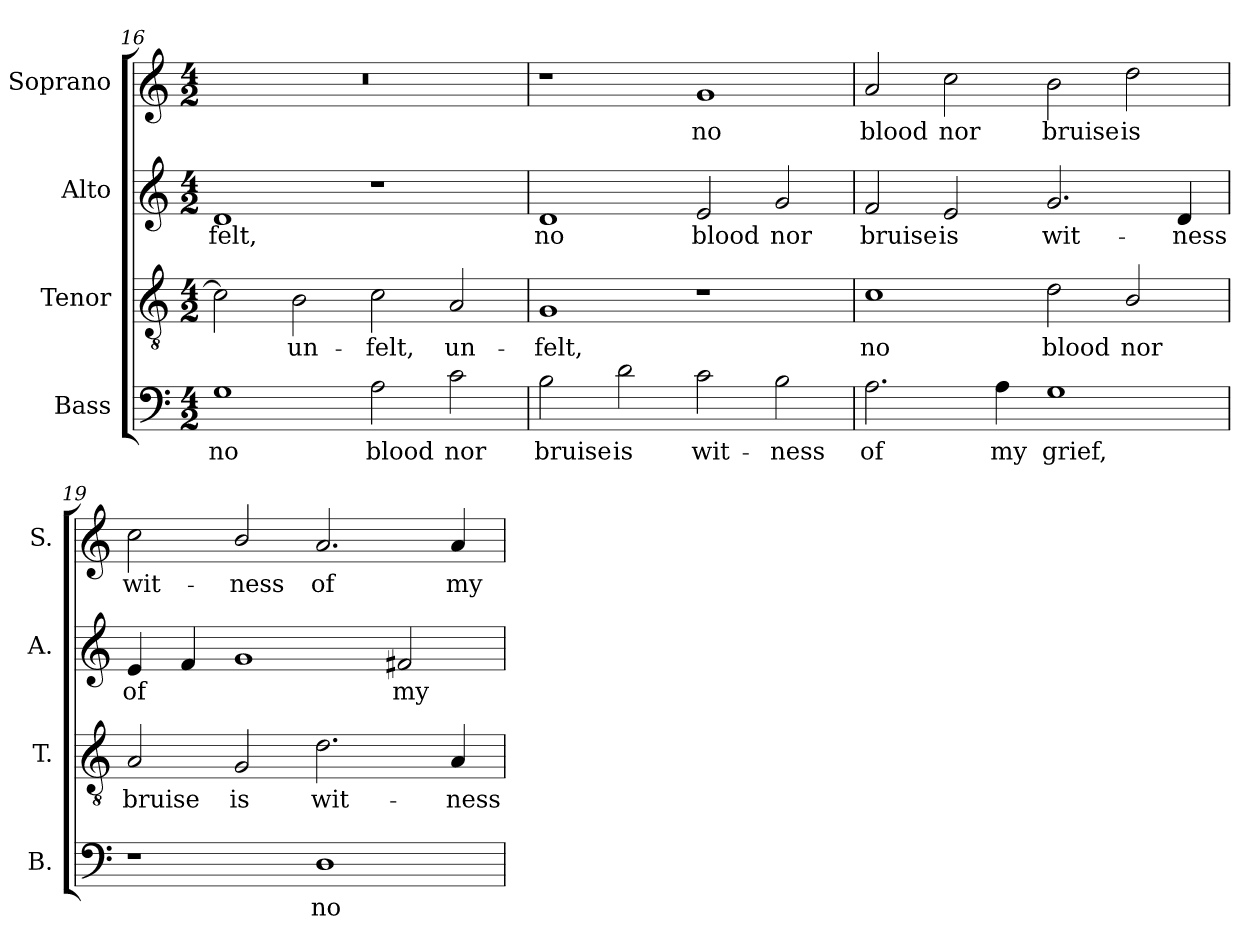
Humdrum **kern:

**kern	**text	**kern	**text	**kern	**text	**kern	**text
*part4	*part4	*part3	*part3	*part2	*part2	*part1	*part1
*staff4	*staff4	*staff3	*staff3	*staff2	*staff2	*staff1	*staff1
*I"Bass	*	*I"Tenor	*	*I"Alto	*	*I"Soprano	*
*I'B.	*	*I'T.	*	*I'A.	*	*I'S.	*
*clefF4	*	*clefGv2	*	*clefG2	*	*clefG2	*
*	*	*ITrd7c12	*	*	*	*	*
*k[]	*	*k[]	*	*k[]	*	*k[]	*
*C:	*	*C:	*	*C:	*	*C:	*
*M4/2	*	*M4/2	*	*M4/2	*	*M4/2	*
=16	=16	=16	=16	=16	=16	=16	=16
!	!LO:LY:b:color=#000000	!	!	!	!	!	!
!	!	!	!	!	!LO:LY:b:color=#000000	!LO:N:vis=1	!
1Gi	no	2Ci\]	.	1di	-felt,	0r	.
!	!	!	!LO:LY:b:color=#000000	!	!	!	!
.	.	2BBi\	un-	.	.	.	.
!	!LO:LY:b:color=#000000	!	!	!	!	!	!
!	!	!	!LO:LY:b:color=#000000	!	!	!	!
2Ai\	blood	2Ci\	-felt,	1r	.	.	.
!	!LO:LY:b:color=#000000	!	!	!	!	!	!
!	!	!	!LO:LY:b:color=#000000	!	!	!	!
2ci\	nor	2AAi/	un-	.	.	.	.
!!LO:LB:g=z
=17	=17	=17	=17	=17	=17	=17	=17
!	!LO:LY:b:color=#000000	!	!	!	!	!	!
!	!	!	!LO:LY:b:color=#000000	!	!	!	!
!	!	!	!	!	!LO:LY:b:color=#000000	!	!
2Bi\	bruise	1GGi	-felt,	1di	no	1r	.
!	!LO:LY:b:color=#000000	!	!	!	!	!	!
2di\	is	.	.	.	.	.	.
!	!LO:LY:b:color=#000000	!	!	!	!	!	!
!	!	!	!	!	!LO:LY:b:color=#000000	!	!
!	!	!	!	!	!	!	!LO:LY:b:color=#000000
2ci\	wit-	1r	.	2ei/	blood	1gi	no
!	!LO:LY:b:color=#000000	!	!	!	!	!	!
!	!	!	!	!	!LO:LY:b:color=#000000	!	!
2Bi\	-ness	.	.	2gi/	nor	.	.
=18	=18	=18	=18	=18	=18	=18	=18
!	!LO:LY:b:color=#000000	!	!	!	!	!	!
!	!	!	!LO:LY:b:color=#000000	!	!	!	!
!	!	!	!	!	!LO:LY:b:color=#000000	!	!
!	!	!	!	!	!	!	!LO:LY:b:color=#000000
2.Ai\	of	1Ci	no	2fi/	bruise	2ai/	blood
!	!	!	!	!	!LO:LY:b:color=#000000	!	!
!	!	!	!	!	!	!	!LO:LY:b:color=#000000
.	.	.	.	2ei/	is	2cci\	nor
!	!LO:LY:b:color=#000000	!	!	!	!	!	!
4Ai\	my	.	.	.	.	.	.
!	!LO:LY:b:color=#000000	!	!	!	!	!	!
!	!	!	!LO:LY:b:color=#000000	!	!	!	!
!	!	!	!	!	!LO:LY:b:color=#000000	!	!
!	!	!	!	!	!	!	!LO:LY:b:color=#000000
1Gi	grief,	2Di\	blood	2.gi/	wit-	2bi\	bruise
!	!	!	!LO:LY:b:color=#000000	!	!	!	!
!	!	!	!	!	!	!	!LO:LY:b:color=#000000
.	.	2BBi/	nor	.	.	2ddi\	is
!	!	!	!	!	!LO:LY:b:color=#000000	!	!
.	.	.	.	4di/	-ness	.	.
=19	=19	=19	=19	=19	=19	=19	=19
!	!	!	!LO:LY:b:color=#000000	!	!	!	!
!	!	!	!	!	!LO:LY:b:color=#000000	!	!
!	!	!	!	!	!	!	!LO:LY:b:color=#000000
1r	.	2AAi/	bruise	4ei/	of	2cci\	wit-
.	.	.	.	4fi/	.	.	.
!	!	!	!LO:LY:b:color=#000000	!	!	!	!
!	!	!	!	!	!	!	!LO:LY:b:color=#000000
.	.	2GGi/	is	1gi	.	2bi/	-ness
!	!LO:LY:b:color=#000000	!	!	!	!	!	!
!	!	!	!LO:LY:b:color=#000000	!	!	!	!
!	!	!	!	!	!	!	!LO:LY:b:color=#000000
1Di	no	2.Di\	wit-	.	.	2.ai/	of
!	!	!	!	!	!LO:LY:b:color=#000000	!	!
.	.	.	.	2f#Xi/	my	.	.
!	!	!	!LO:LY:b:color=#000000	!	!	!	!
!	!	!	!	!	!	!	!LO:LY:b:color=#000000
.	.	4AAi/	-ness	.	.	4ai/	my
=	=	=	=	=	=	=	=
*-	*-	*-	*-	*-	*-	*-	*-
